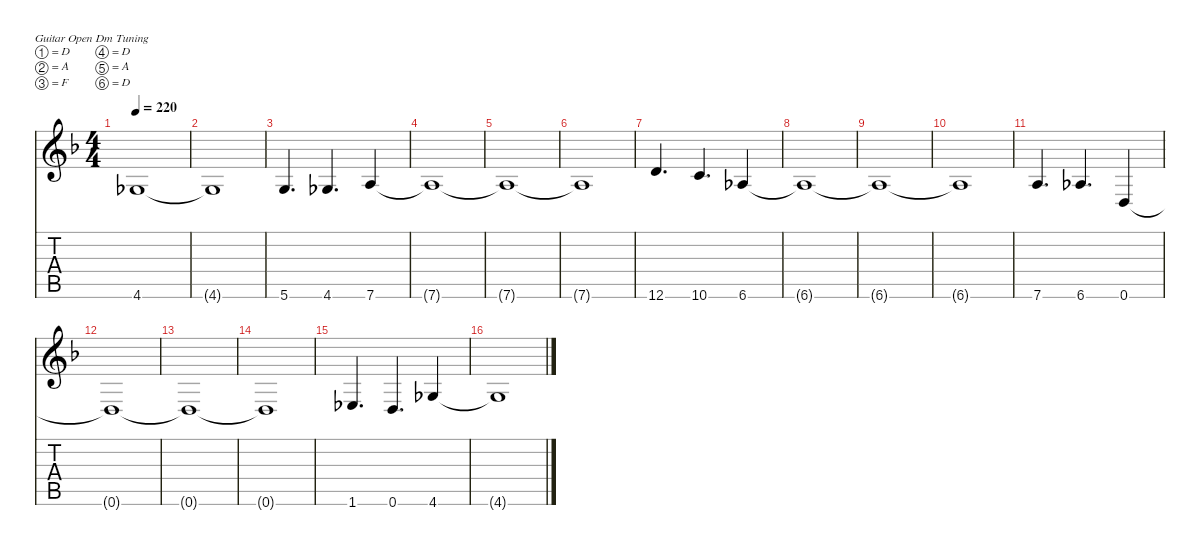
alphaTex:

\hideDynamics
\bracketExtendMode nobrackets
\singleTrackTrackNamePolicy hidden
\multiTrackTrackNamePolicy hidden
\firstSystemTrackNameMode fullname
\firstSystemTrackNameOrientation horizontal
\otherSystemsTrackNameOrientation horizontal
\track ("Guitar 1" "E-Gt") {defaultSystemsLayout 16 mute instrument distortionguitar}
\staff {score tabs}
\tuning (D4 A3 F3 D3 A2 D2)
\ts (4 4)
\tempo 220
\clef g2
\ks dminor
4.6{t acc b}.1{dy f beam Up} |
4.6{t acc b}.1{beam Up} |
5.6{acc forcenatural}.4{d beam Up} 4.6{acc b}.4{d beam Up} 7.6{acc forcenatural}.4{beam Up} |
7.6{t acc forcenatural}.1{beam Up} |
7.6{t acc forcenatural}.1{beam Up} |
7.6{t acc forcenatural}.1{beam Up} |
12.6{acc forcenatural}.4{d beam Up} 10.6{acc forcenatural}.4{d beam Up} 6.6{acc b}.4{beam Up} |
6.6{t acc b}.1{beam Up} |
6.6{t acc b}.1{beam Up} |
6.6{t acc b}.1{beam Up} |
7.6{acc forcenatural}.4{d beam Up} 6.6{acc b}.4{d beam Up} 0.6{acc forcenatural}.4{beam Up} |
0.6{t acc forcenatural}.1{beam Up} |
0.6{t acc forcenatural}.1{beam Up} |
0.6{t acc forcenatural}.1{beam Up} |
1.6{acc b}.4{d beam Up} 0.6{acc forcenatural}.4{d beam Up} 4.6{acc b}.4{beam Up} |
4.6{t acc b}.1{beam Up}
